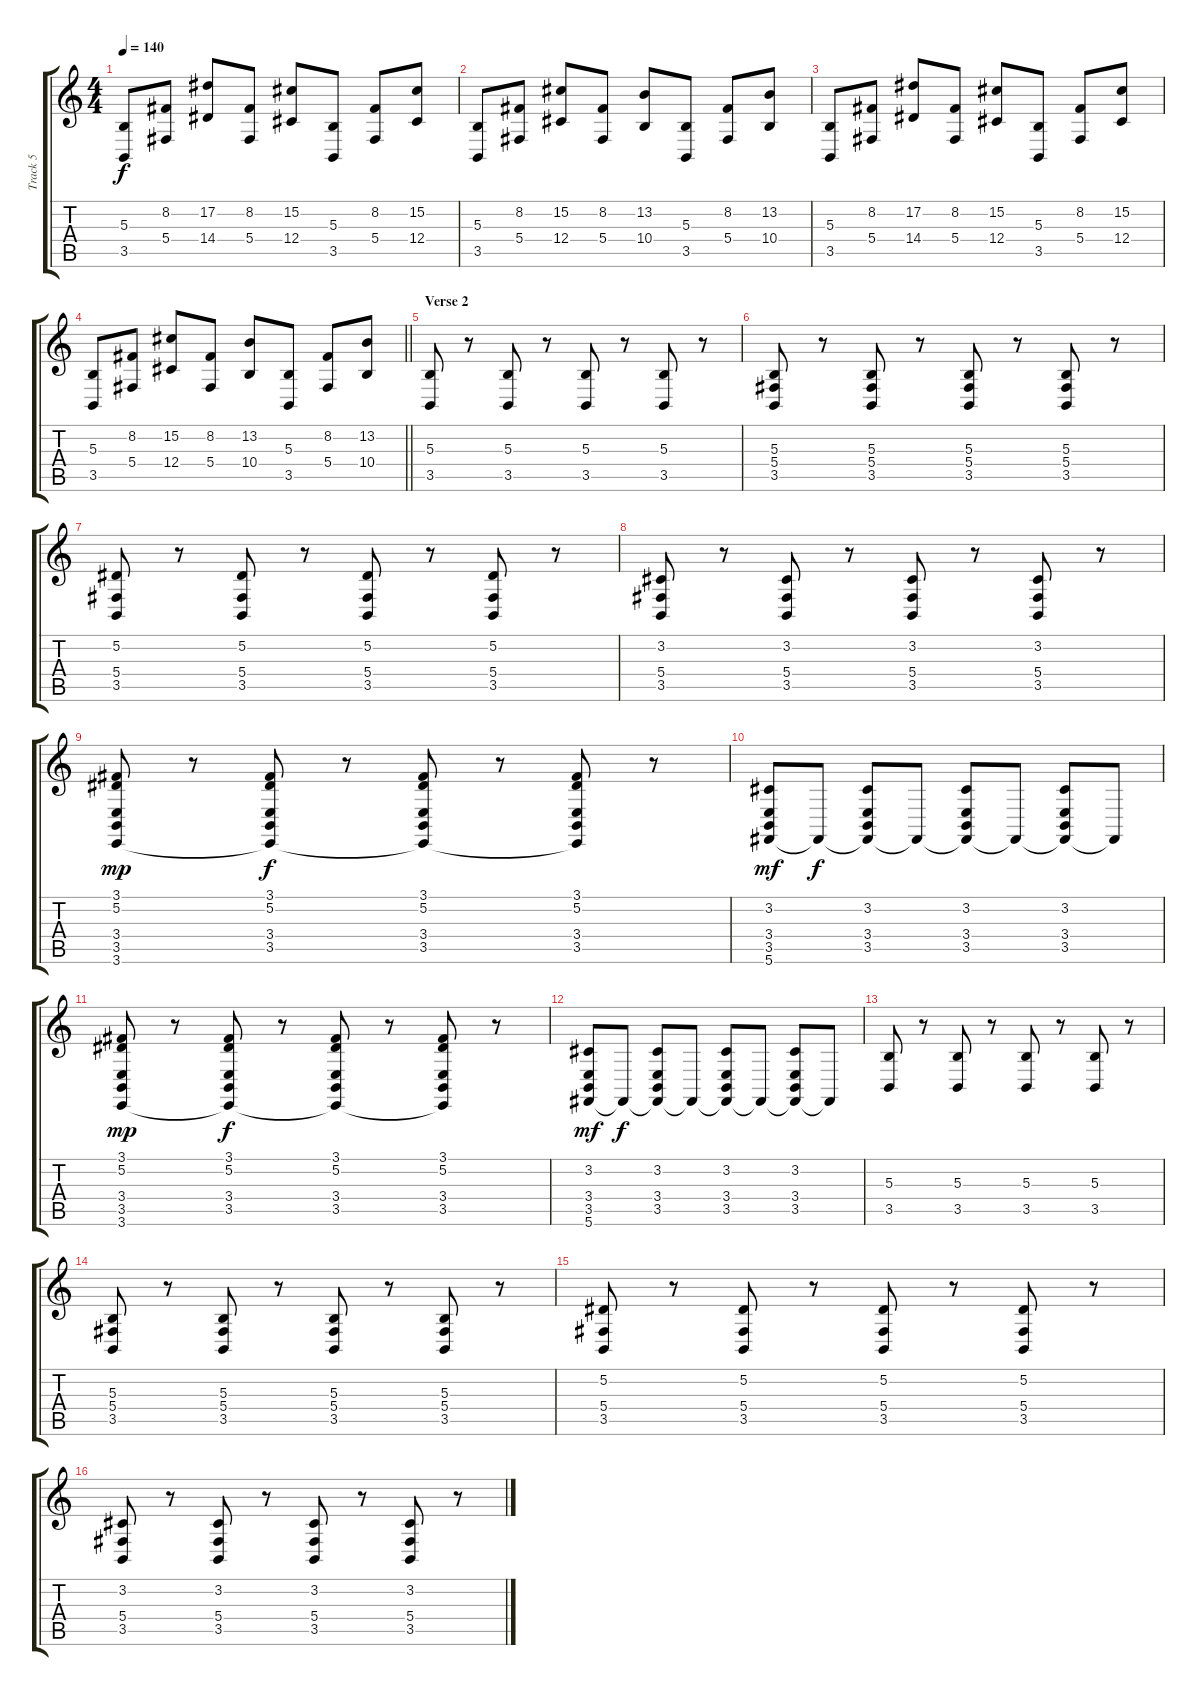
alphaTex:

\track ("Track 5" "Track 5") {instrument lead1square}
\staff {score tabs}
\tuning (Eb4 Bb3 Gb3 Db3 Ab2 Db2) {hide}
\ts (4 4)
\tempo 140
\clef g2
\ks c
(5.3 3.5).8{dy f} (8.2 5.4).8 (17.2 14.4).8 (8.2 5.4).8 (15.2 12.4).8 (5.3 3.5).8 (8.2 5.4).8 (15.2 12.4).8 |
(5.3 3.5).8 (8.2 5.4).8 (15.2 12.4).8 (8.2 5.4).8 (13.2 10.4).8 (5.3 3.5).8 (8.2 5.4).8 (13.2 10.4).8 |
(5.3 3.5).8 (8.2 5.4).8 (17.2 14.4).8 (8.2 5.4).8 (15.2 12.4).8 (5.3 3.5).8 (8.2 5.4).8 (15.2 12.4).8 |
\barLineRight lightlight
(5.3 3.5).8 (8.2 5.4).8 (15.2 12.4).8 (8.2 5.4).8 (13.2 10.4).8 (5.3 3.5).8 (8.2 5.4).8 (13.2 10.4).8 |
\section ("" "Verse 2")
(5.3 3.5).8{instrument acousticgrandpiano} r.8 (5.3 3.5).8 r.8 (5.3 3.5).8 r.8 (5.3 3.5).8 r.8 |
(5.3 5.4 3.5).8 r.8 (5.3 5.4 3.5).8 r.8 (5.3 5.4 3.5).8 r.8 (5.3 5.4 3.5).8 r.8 |
(5.2 5.4 3.5).8 r.8 (5.2 5.4 3.5).8 r.8 (5.2 5.4 3.5).8 r.8 (5.2 5.4 3.5).8 r.8 |
(3.2 5.4 3.5).8 r.8 (3.2 5.4 3.5).8 r.8 (3.2 5.4 3.5).8 r.8 (3.2 5.4 3.5).8 r.8 |
(3.1 5.2 3.4 3.5 3.6).8{dy mp} r.8 (3.1 5.2 3.4 3.5 3.6{t}).8{dy f} r.8 (3.1 5.2 3.4 3.5 3.6{t}).8 r.8 (3.1 5.2 3.4 3.5 3.6{t}).8 r.8 |
(3.2 3.4 3.5 5.6).8{dy mf} 5.6{t}.8{dy f} (3.2 3.4 3.5 5.6{t}).8 5.6{t}.8 (3.2 3.4 3.5 5.6{t}).8 5.6{t}.8 (3.2 3.4 3.5 5.6{t}).8 5.6{t}.8 |
(3.1 5.2 3.4 3.5 3.6).8{dy mp} r.8 (3.1 5.2 3.4 3.5 3.6{t}).8{dy f} r.8 (3.1 5.2 3.4 3.5 3.6{t}).8 r.8 (3.1 5.2 3.4 3.5 3.6{t}).8 r.8 |
(3.2 3.4 3.5 5.6).8{dy mf} 5.6{t}.8{dy f} (3.2 3.4 3.5 5.6{t}).8 5.6{t}.8 (3.2 3.4 3.5 5.6{t}).8 5.6{t}.8 (3.2 3.4 3.5 5.6{t}).8 5.6{t}.8 |
(5.3 3.5).8{instrument acousticgrandpiano} r.8 (5.3 3.5).8 r.8 (5.3 3.5).8 r.8 (5.3 3.5).8 r.8 |
(5.3 5.4 3.5).8 r.8 (5.3 5.4 3.5).8 r.8 (5.3 5.4 3.5).8 r.8 (5.3 5.4 3.5).8 r.8 |
(5.2 5.4 3.5).8 r.8 (5.2 5.4 3.5).8 r.8 (5.2 5.4 3.5).8 r.8 (5.2 5.4 3.5).8 r.8 |
(3.2 5.4 3.5).8 r.8 (3.2 5.4 3.5).8 r.8 (3.2 5.4 3.5).8 r.8 (3.2 5.4 3.5).8 r.8
